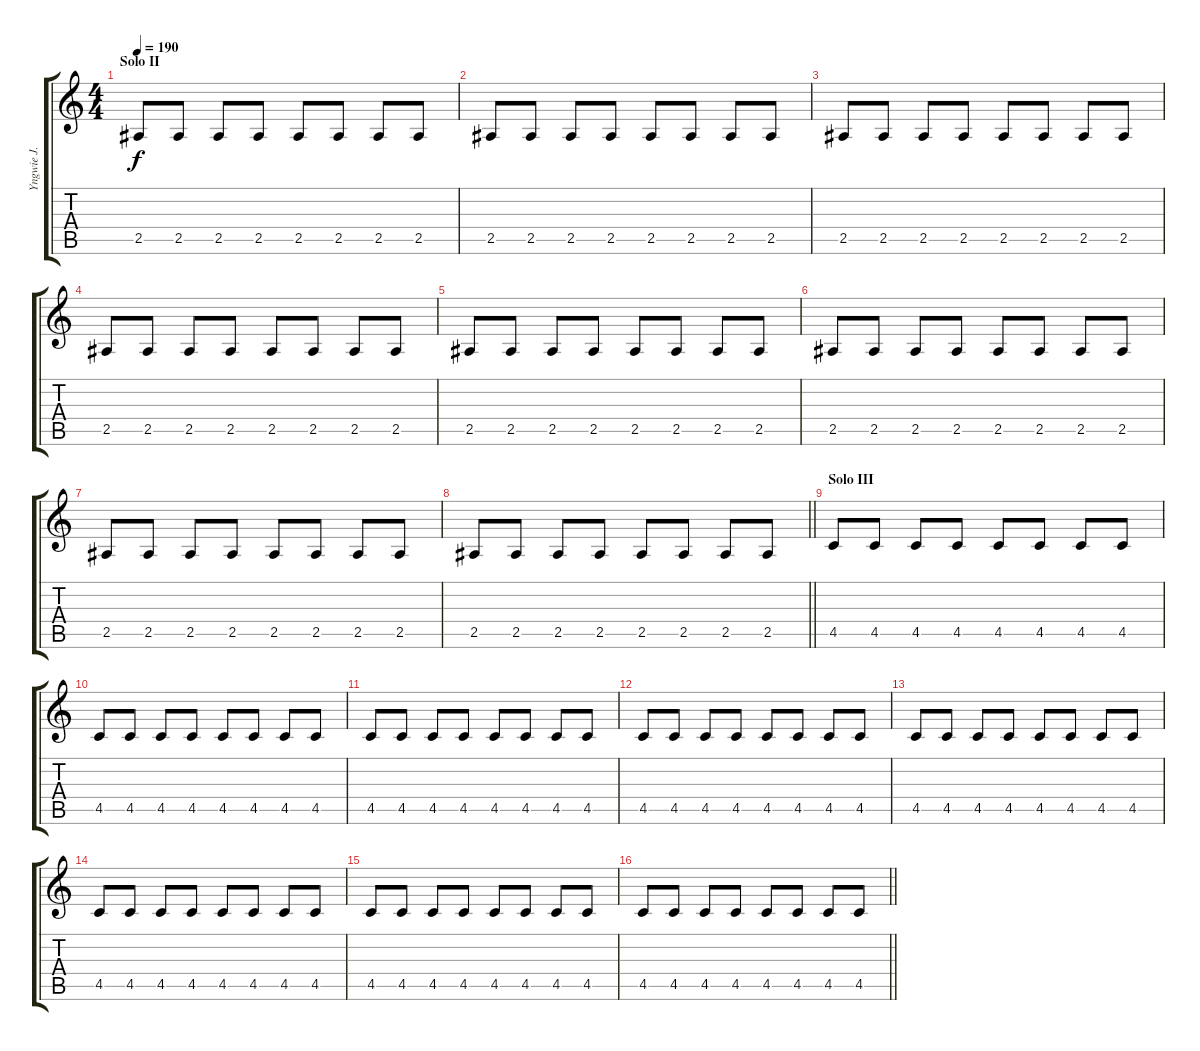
\track ("Yngwie J. Malmsteen" "Yngwie J. ") {instrument overdrivenguitar}
\staff {score tabs}
\tuning (Eb4 Bb3 Gb3 Db3 Ab2 Eb2) {hide}
\ts (4 4)
\section ("" "Solo II")
\tempo 190
\clef g2
\ks c
2.5.8{dy f} 2.5.8 2.5.8 2.5.8 2.5.8 2.5.8 2.5.8 2.5.8 |
2.5.8 2.5.8 2.5.8 2.5.8 2.5.8 2.5.8 2.5.8 2.5.8 |
2.5.8 2.5.8 2.5.8 2.5.8 2.5.8 2.5.8 2.5.8 2.5.8 |
2.5.8 2.5.8 2.5.8 2.5.8 2.5.8 2.5.8 2.5.8 2.5.8 |
2.5.8 2.5.8 2.5.8 2.5.8 2.5.8 2.5.8 2.5.8 2.5.8 |
2.5.8 2.5.8 2.5.8 2.5.8 2.5.8 2.5.8 2.5.8 2.5.8 |
2.5.8 2.5.8 2.5.8 2.5.8 2.5.8 2.5.8 2.5.8 2.5.8 |
\barLineRight lightlight
2.5.8 2.5.8 2.5.8 2.5.8 2.5.8 2.5.8 2.5.8 2.5.8 |
\section ("" "Solo III")
4.5.8 4.5.8 4.5.8 4.5.8 4.5.8 4.5.8 4.5.8 4.5.8 |
4.5.8 4.5.8 4.5.8 4.5.8 4.5.8 4.5.8 4.5.8 4.5.8 |
4.5.8 4.5.8 4.5.8 4.5.8 4.5.8 4.5.8 4.5.8 4.5.8 |
4.5.8 4.5.8 4.5.8 4.5.8 4.5.8 4.5.8 4.5.8 4.5.8 |
4.5.8 4.5.8 4.5.8 4.5.8 4.5.8 4.5.8 4.5.8 4.5.8 |
4.5.8 4.5.8 4.5.8 4.5.8 4.5.8 4.5.8 4.5.8 4.5.8 |
4.5.8 4.5.8 4.5.8 4.5.8 4.5.8 4.5.8 4.5.8 4.5.8 |
\barLineRight lightlight
4.5.8 4.5.8 4.5.8 4.5.8 4.5.8 4.5.8 4.5.8 4.5.8
